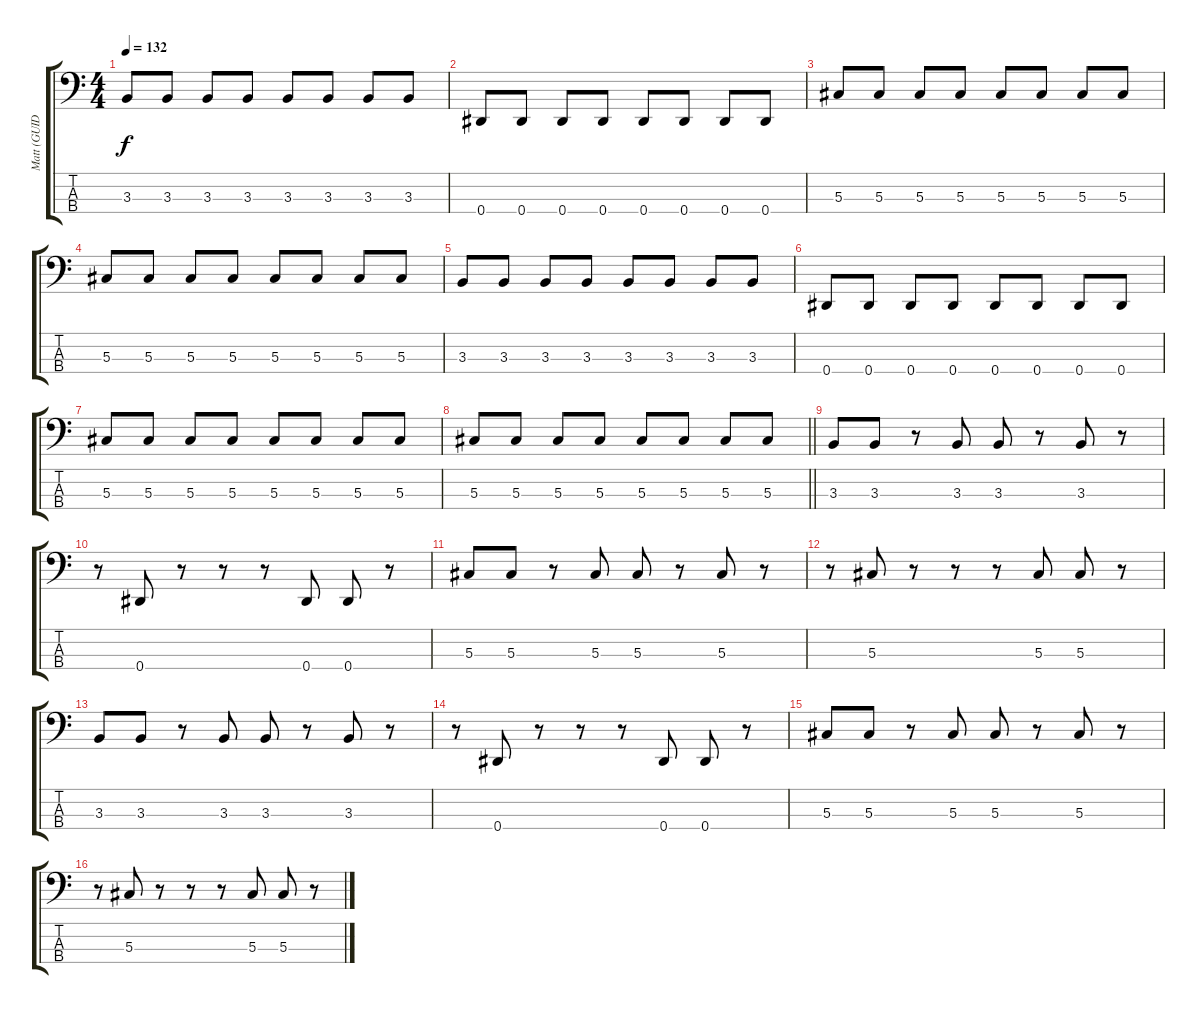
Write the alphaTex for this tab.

\track ("Matt (GUIDE ONLY)" "Matt (GUID") {instrument electricbassfinger}
\staff {score tabs}
\tuning (Gb2 Db2 Ab1 Eb1) {hide}
\ts (4 4)
\section ("" "")
\tempo 132
\clef f4
\ks c
3.3.8{dy f} 3.3.8 3.3.8 3.3.8 3.3.8 3.3.8 3.3.8 3.3.8 |
0.4.8 0.4.8 0.4.8 0.4.8 0.4.8 0.4.8 0.4.8 0.4.8 |
5.3.8 5.3.8 5.3.8 5.3.8 5.3.8 5.3.8 5.3.8 5.3.8 |
5.3.8 5.3.8 5.3.8 5.3.8 5.3.8 5.3.8 5.3.8 5.3.8 |
3.3.8 3.3.8 3.3.8 3.3.8 3.3.8 3.3.8 3.3.8 3.3.8 |
0.4.8 0.4.8 0.4.8 0.4.8 0.4.8 0.4.8 0.4.8 0.4.8 |
5.3.8 5.3.8 5.3.8 5.3.8 5.3.8 5.3.8 5.3.8 5.3.8 |
\barLineRight lightlight
5.3.8 5.3.8 5.3.8 5.3.8 5.3.8 5.3.8 5.3.8 5.3.8 |
\section ("" "")
3.3.8 3.3.8 r.8 3.3.8 3.3.8 r.8 3.3.8 r.8 |
r.8 0.4.8 r.8 r.8 r.8 0.4.8 0.4.8 r.8 |
5.3.8 5.3.8 r.8 5.3.8 5.3.8 r.8 5.3.8 r.8 |
r.8 5.3.8 r.8 r.8 r.8 5.3.8 5.3.8 r.8 |
3.3.8 3.3.8 r.8 3.3.8 3.3.8 r.8 3.3.8 r.8 |
r.8 0.4.8 r.8 r.8 r.8 0.4.8 0.4.8 r.8 |
5.3.8 5.3.8 r.8 5.3.8 5.3.8 r.8 5.3.8 r.8 |
r.8 5.3.8 r.8 r.8 r.8 5.3.8 5.3.8 r.8
